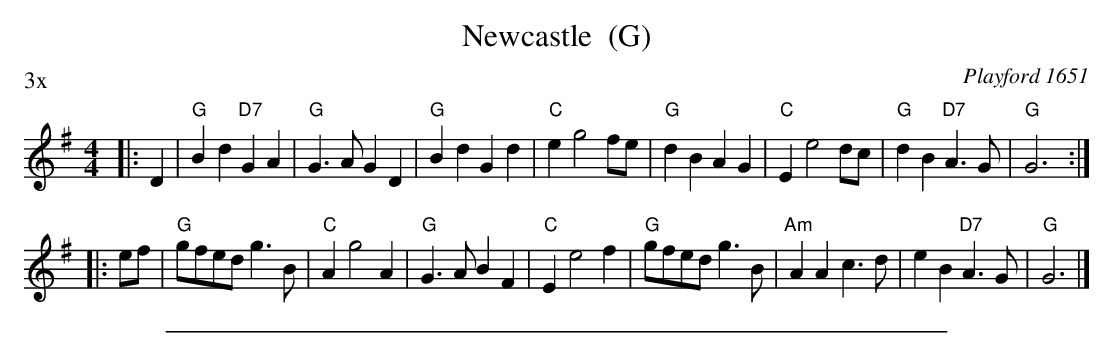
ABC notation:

X:1
T: Newcastle  (G)
P: 3x
M: 4/4
L: 1/8
O: Playford 1651
K: G
|: D2 \
| "G"B2d2 "D7"G2A2 | "G"G3A G2D2 | "G"B2d2 G2d2 | "C"e2g4 fe \
| "G"d2B2 A2G2 | "C"E2 e4 dc | "G"d2B2 "D7"A2>G2 | "G"G6 :|
|: ef \
| "G"gfed g3B | "C"A2g4 A2 | "G"G3A B2F2 | "C"E2 e4 f2 \
| "G"gfed g3B | "Am"A2A2 c3d | e2B2 "D7"A3G | "G"G6 |]
